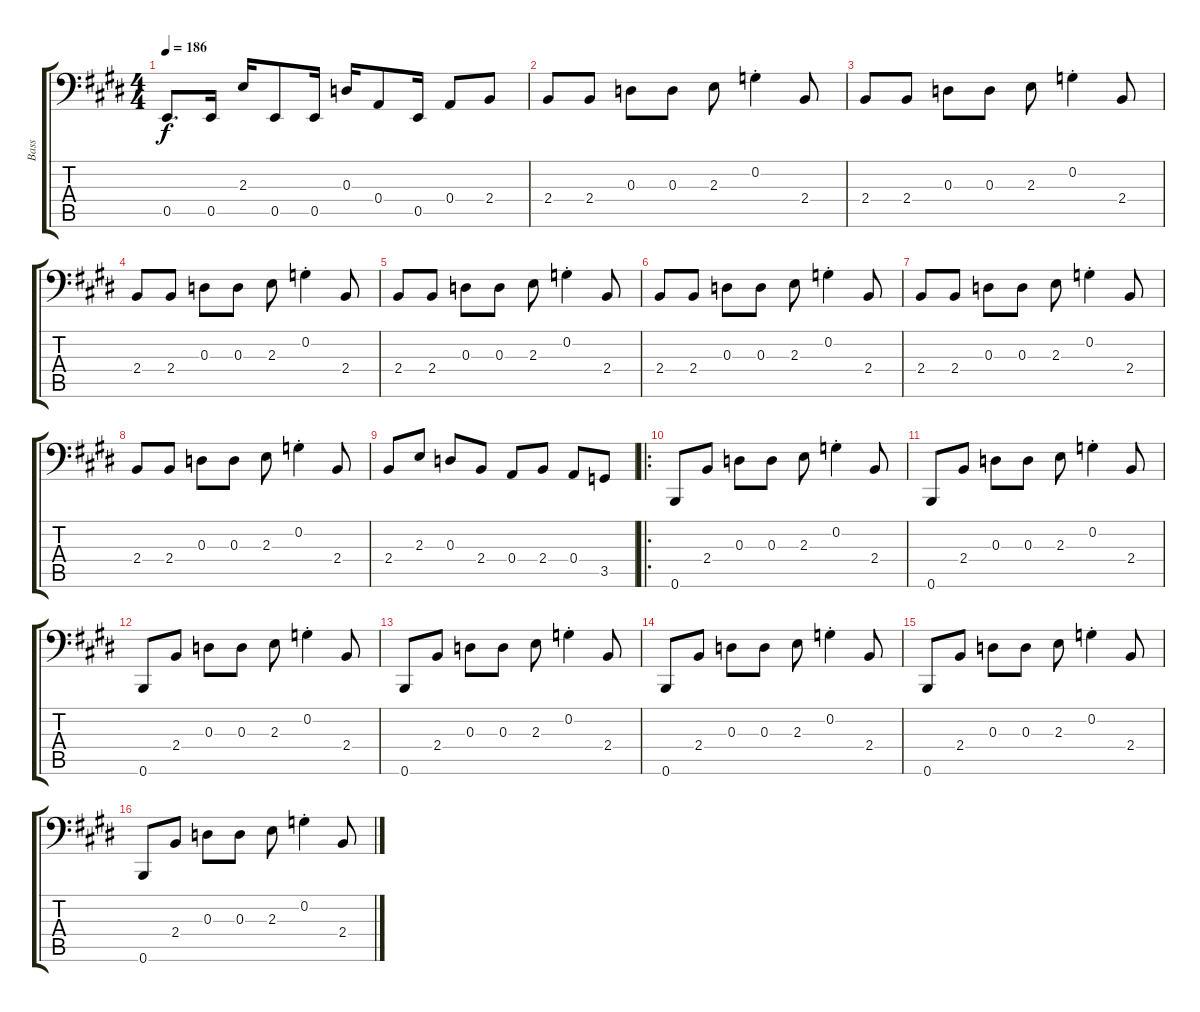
\track ("Bass" "Bass") {instrument electricbassfinger}
\staff {score tabs}
\tuning (C3 G2 D2 A1 E1 B0) {hide}
\ts (4 4)
\tempo 186
\clef f4
\ks e
0.5.8{d dy f} 0.5.16 2.3.16 0.5.8 0.5.16 0.3.16 0.4.8 0.5.16 0.4.8 2.4.8 |
2.4.8 2.4.8 0.3.8 0.3.8 2.3.8 0.2{st}.4 2.4.8 |
2.4.8 2.4.8 0.3.8 0.3.8 2.3.8 0.2{st}.4 2.4.8 |
2.4.8 2.4.8 0.3.8 0.3.8 2.3.8 0.2{st}.4 2.4.8 |
2.4.8 2.4.8 0.3.8 0.3.8 2.3.8 0.2{st}.4 2.4.8 |
2.4.8 2.4.8 0.3.8 0.3.8 2.3.8 0.2{st}.4 2.4.8 |
2.4.8 2.4.8 0.3.8 0.3.8 2.3.8 0.2{st}.4 2.4.8 |
2.4.8 2.4.8 0.3.8 0.3.8 2.3.8 0.2{st}.4 2.4.8 |
2.4.8 2.3.8 0.3.8 2.4.8 0.4.8 2.4.8 0.4.8 3.5.8 |
\ro
0.6.8 2.4.8 0.3.8 0.3.8 2.3.8 0.2{st}.4 2.4.8 |
0.6.8 2.4.8 0.3.8 0.3.8 2.3.8 0.2{st}.4 2.4.8 |
0.6.8 2.4.8 0.3.8 0.3.8 2.3.8 0.2{st}.4 2.4.8 |
0.6.8 2.4.8 0.3.8 0.3.8 2.3.8 0.2{st}.4 2.4.8 |
0.6.8 2.4.8 0.3.8 0.3.8 2.3.8 0.2{st}.4 2.4.8 |
0.6.8 2.4.8 0.3.8 0.3.8 2.3.8 0.2{st}.4 2.4.8 |
0.6.8 2.4.8 0.3.8 0.3.8 2.3.8 0.2{st}.4 2.4.8
